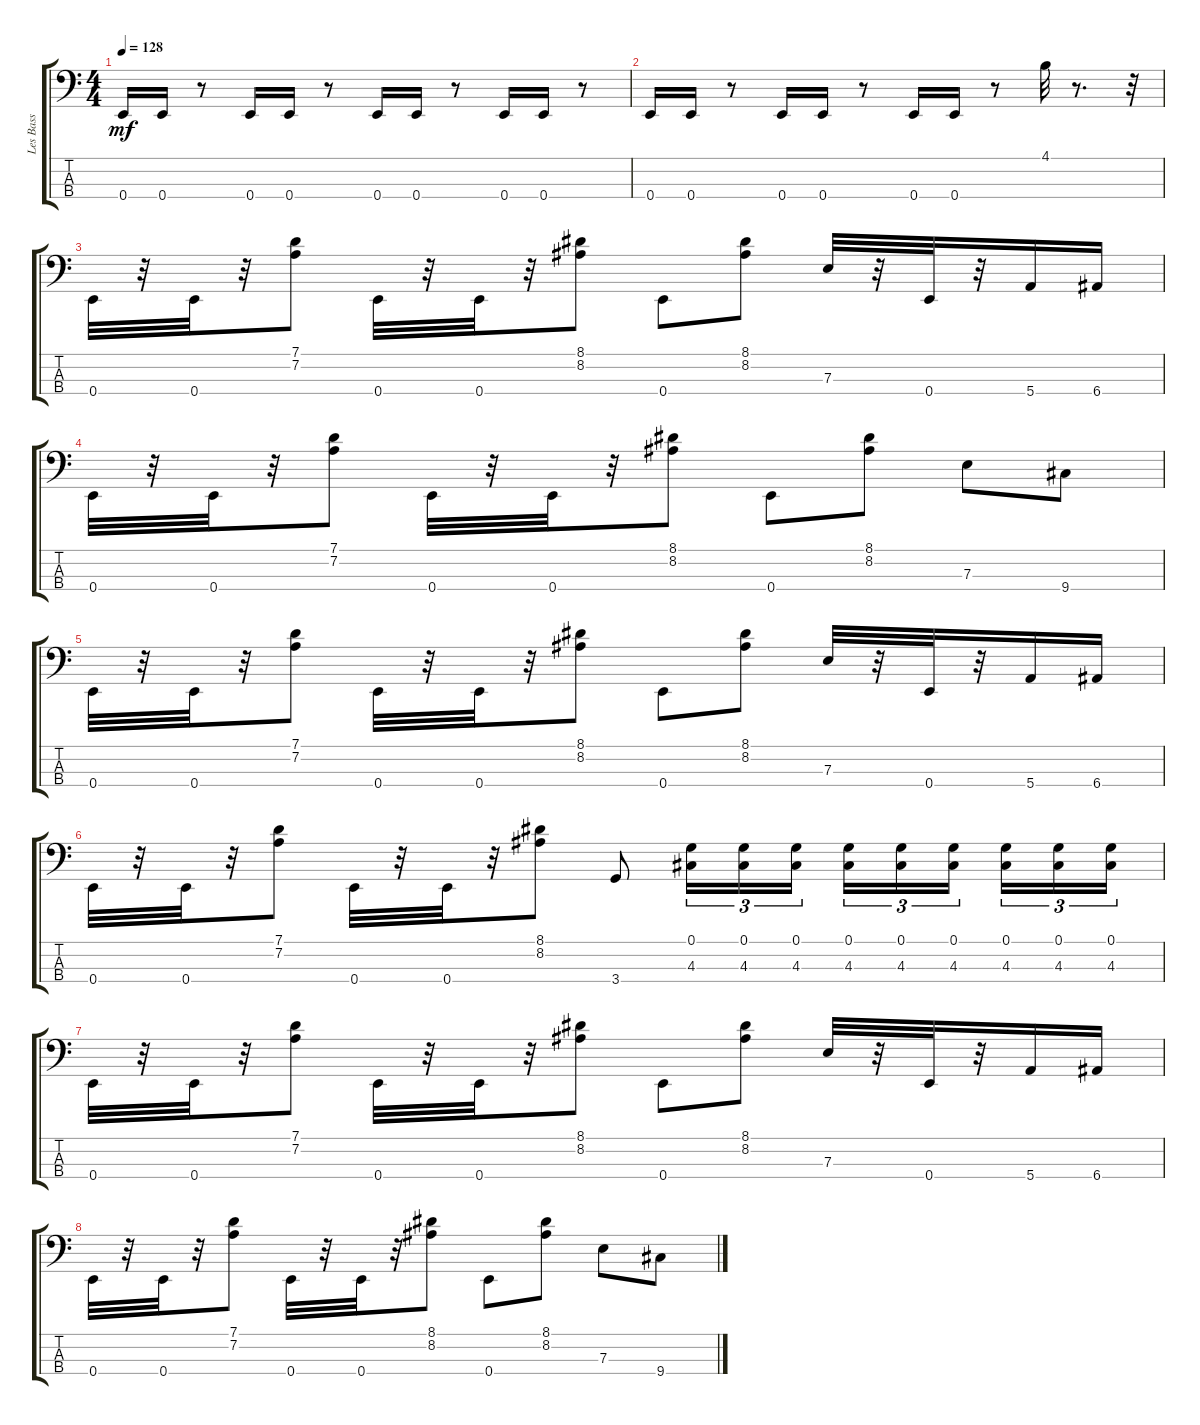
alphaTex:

\track ("Les Bass" "Les Bass") {instrument slapbass1}
\staff {score tabs}
\tuning (G2 D2 A1 E1) {hide}
\ts (4 4)
\tempo 128
\clef f4
\ks c
0.4.16{dy mf instrument slapbass1} 0.4.16 r.8 0.4.16 0.4.16 r.8 0.4.16 0.4.16 r.8 0.4.16 0.4.16 r.8 |
0.4.16 0.4.16 r.8 0.4.16 0.4.16 r.8 0.4.16 0.4.16 r.8 4.1.32 r.8{d} r.32 |
0.4.32 r.32 0.4.32 r.32 (7.1 7.2).8 0.4.32 r.32 0.4.32 r.32 (8.1 8.2).8 0.4.8 (8.1 8.2).8 7.3.32 r.32 0.4.32 r.32 5.4.16 6.4.16 |
0.4.32 r.32 0.4.32 r.32 (7.1 7.2).8 0.4.32 r.32 0.4.32 r.32 (8.1 8.2).8 0.4.8 (8.1 8.2).8 7.3.8 9.4.8 |
0.4.32 r.32 0.4.32 r.32 (7.1 7.2).8 0.4.32 r.32 0.4.32 r.32 (8.1 8.2).8 0.4.8 (8.1 8.2).8 7.3.32 r.32 0.4.32 r.32 5.4.16 6.4.16 |
0.4.32 r.32 0.4.32 r.32 (7.1 7.2).8 0.4.32 r.32 0.4.32 r.32 (8.1 8.2).8 3.4.8 (0.1 4.3).16{tu (3 2)} (0.1 4.3).16{tu (3 2)} (0.1 4.3).16{tu (3 2)} (0.1 4.3).16{tu (3 2)} (0.1 4.3).16{tu (3 2)} (0.1 4.3).16{tu (3 2)} (0.1 4.3).16{tu (3 2)} (0.1 4.3).16{tu (3 2)} (0.1 4.3).16{tu (3 2)} |
0.4.32 r.32 0.4.32 r.32 (7.1 7.2).8 0.4.32 r.32 0.4.32 r.32 (8.1 8.2).8 0.4.8 (8.1 8.2).8 7.3.32 r.32 0.4.32 r.32 5.4.16 6.4.16 |
0.4.32 r.32 0.4.32 r.32 (7.1 7.2).8 0.4.32 r.32 0.4.32 r.32 (8.1 8.2).8 0.4.8 (8.1 8.2).8 7.3.8 9.4.8
